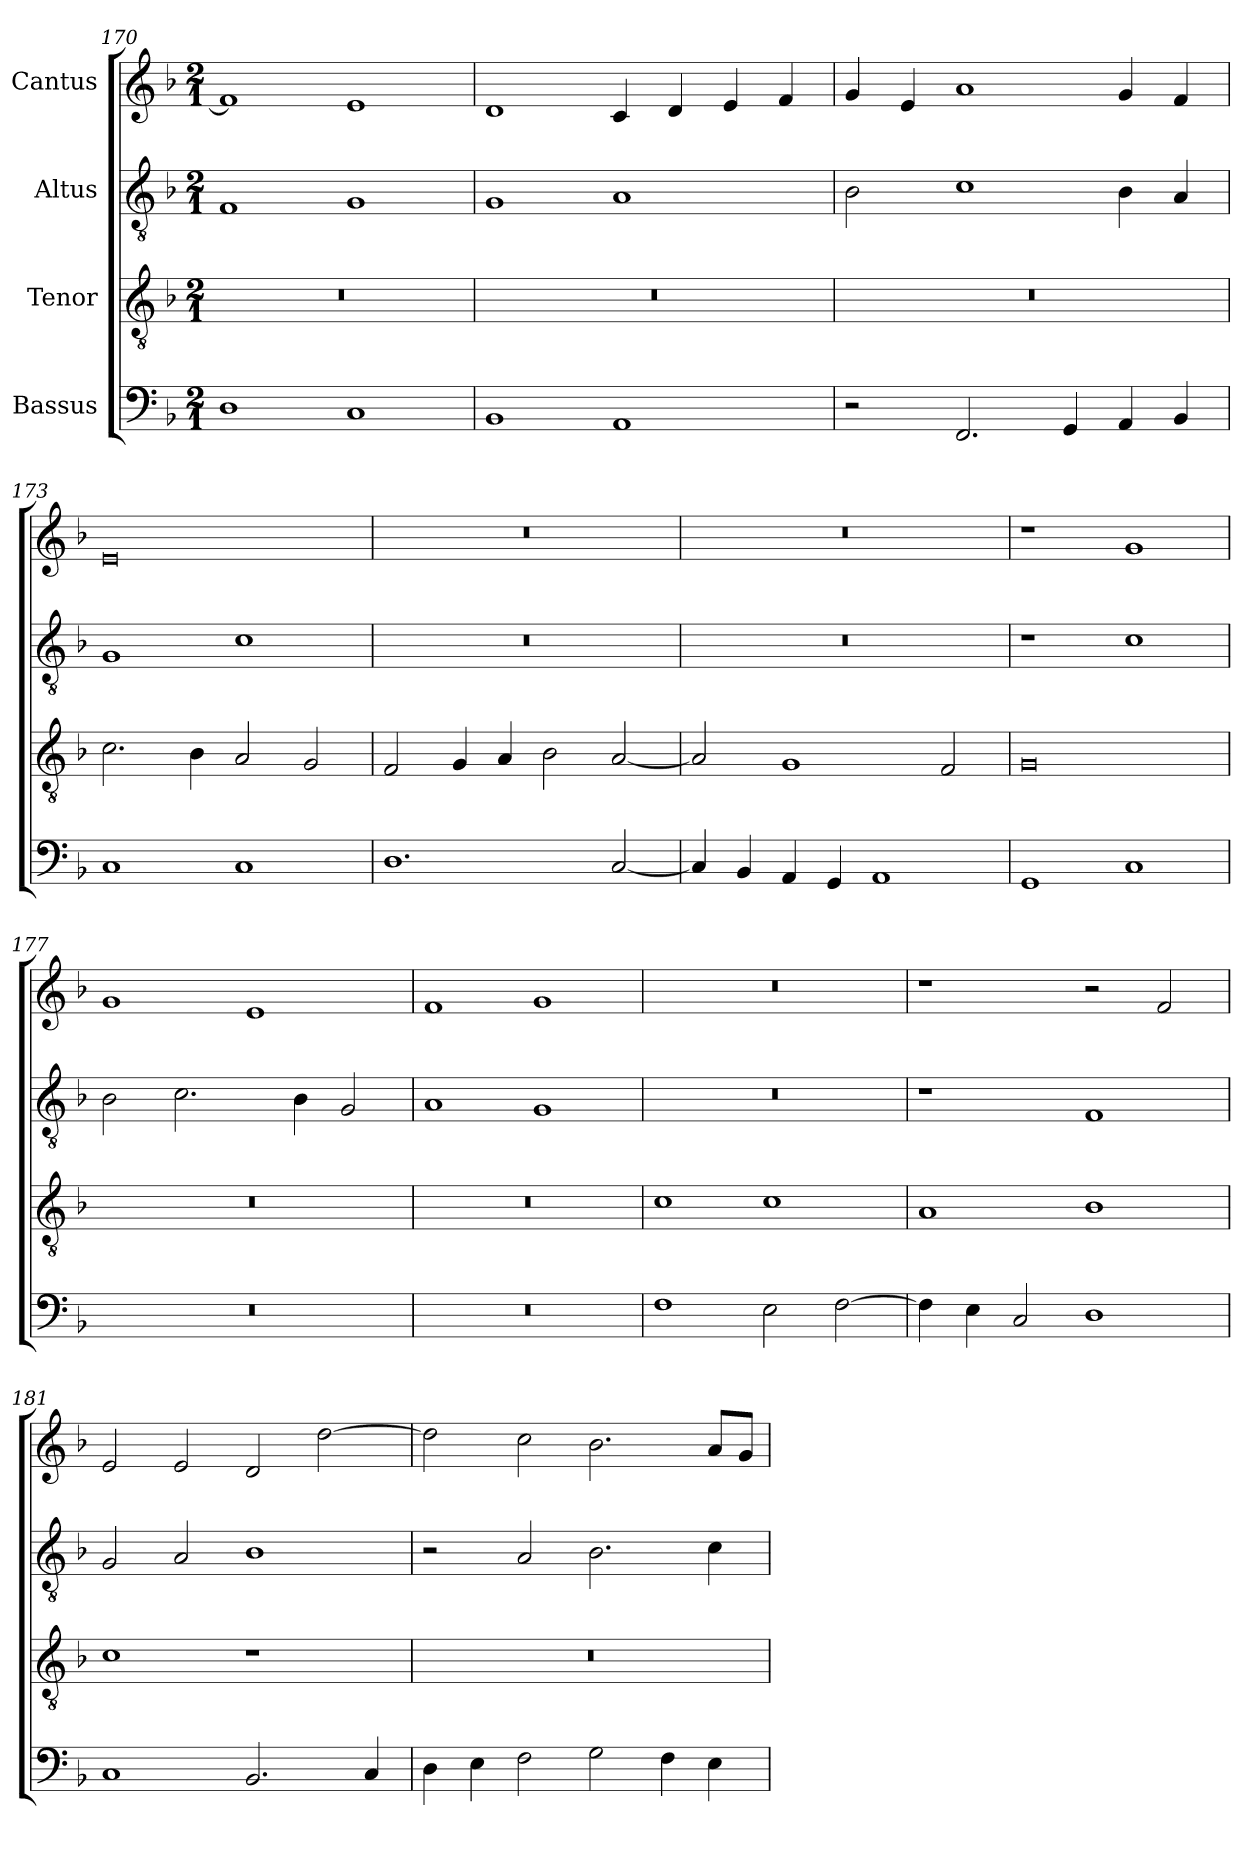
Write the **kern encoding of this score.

**kern	**kern	**kern	**kern
*part4	*part3	*part2	*part1
*staff4	*staff3	*staff2	*staff1
*I"Bassus	*I"Tenor	*I"Altus	*I"Cantus
*clefF4	*clefGv2	*clefGv2	*clefG2
*	*ITrd7c12	*ITrd7c12	*
*k[b-]	*k[b-]	*k[b-]	*k[b-]
*F:	*F:	*F:	*F:
*M2/1	*M2/1	*M2/1	*M2/1
=170	=170	=170	=170
!	!LO:N:vis=1	!	!
1Di	0r	1FFi	1fi]
1Ci	.	1GGi	1ei
=171	=171	=171	=171
!	!LO:N:vis=1	!	!
1BB-i	0r	1GGi	1di
1AAi	.	1AAi	4ci/
.	.	.	4di/
.	.	.	4ei/
.	.	.	4fi/
=172	=172	=172	=172
!	!LO:N:vis=1	!	!
2r	0r	2BB-i\	4gi/
.	.	.	4ei/
2.FFi/	.	1Ci	1ai
4GGi/	.	.	.
4AAi/	.	4BB-i\	4gi/
4BB-i/	.	4AAi/	4fi/
!!LO:PB:g=z
=173	=173	=173	=173
1Ci	2.Ci\	1GGi	0ei
.	4BB-i\	.	.
1Ci	2AAi/	1Ci	.
.	2GGi/	.	.
=174	=174	=174	=174
!	!	!LO:N:vis=1	!LO:N:vis=1
1.Di	2FFi/	0r	0r
.	4GGi/	.	.
.	4AAi/	.	.
.	2BB-i\	.	.
[<2Ci/	[<2AAi/	.	.
=175	=175	=175	=175
!	!	!LO:N:vis=1	!LO:N:vis=1
4Ci/]	2AAi/]	0r	0r
4BB-i/	.	.	.
4AAi/	1GGi	.	.
4GGi/	.	.	.
1AAi	.	.	.
.	2FFi/	.	.
=176	=176	=176	=176
1GGi	0GGi	1r	1r
1Ci	.	1Ci	1gi
=177	=177	=177	=177
!LO:N:vis=1	!LO:N:vis=1	!	!
0r	0r	2BB-i\	1gi
.	.	2.Ci\	.
.	.	.	1ei
.	.	4BB-i\	.
.	.	2GGi/	.
=178	=178	=178	=178
!LO:N:vis=1	!LO:N:vis=1	!	!
0r	0r	1AAi	1fi
.	.	1GGi	1gi
!!LO:LB:g=z
=179	=179	=179	=179
!	!	!LO:N:vis=1	!LO:N:vis=1
1Fi	1Ci	0r	0r
2Ei\	1Ci	.	.
[>2Fi\	.	.	.
=180	=180	=180	=180
4Fi\]	1AAi	1r	1r
4Ei\	.	.	.
2Ci/	.	.	.
1Di	1BB-i	1FFi	2r
.	.	.	2fi/
=181	=181	=181	=181
1Ci	1Ci	2GGi/	2ei/
.	.	2AAi/	2ei/
2.BB-i/	1r	1BB-i	2di/
.	.	.	[>2ddi\
4Ci/	.	.	.
=182	=182	=182	=182
!	!LO:N:vis=1	!	!
4Di\	0r	2r	2ddi\]
4Ei\	.	.	.
2Fi\	.	2AAi/	2cci\
2Gi\	.	2.BB-i\	2.b-i\
4Fi\	.	.	.
4Ei\	.	4Ci\	8ai/L
.	.	.	8gi/J
=	=	=	=
*-	*-	*-	*-
